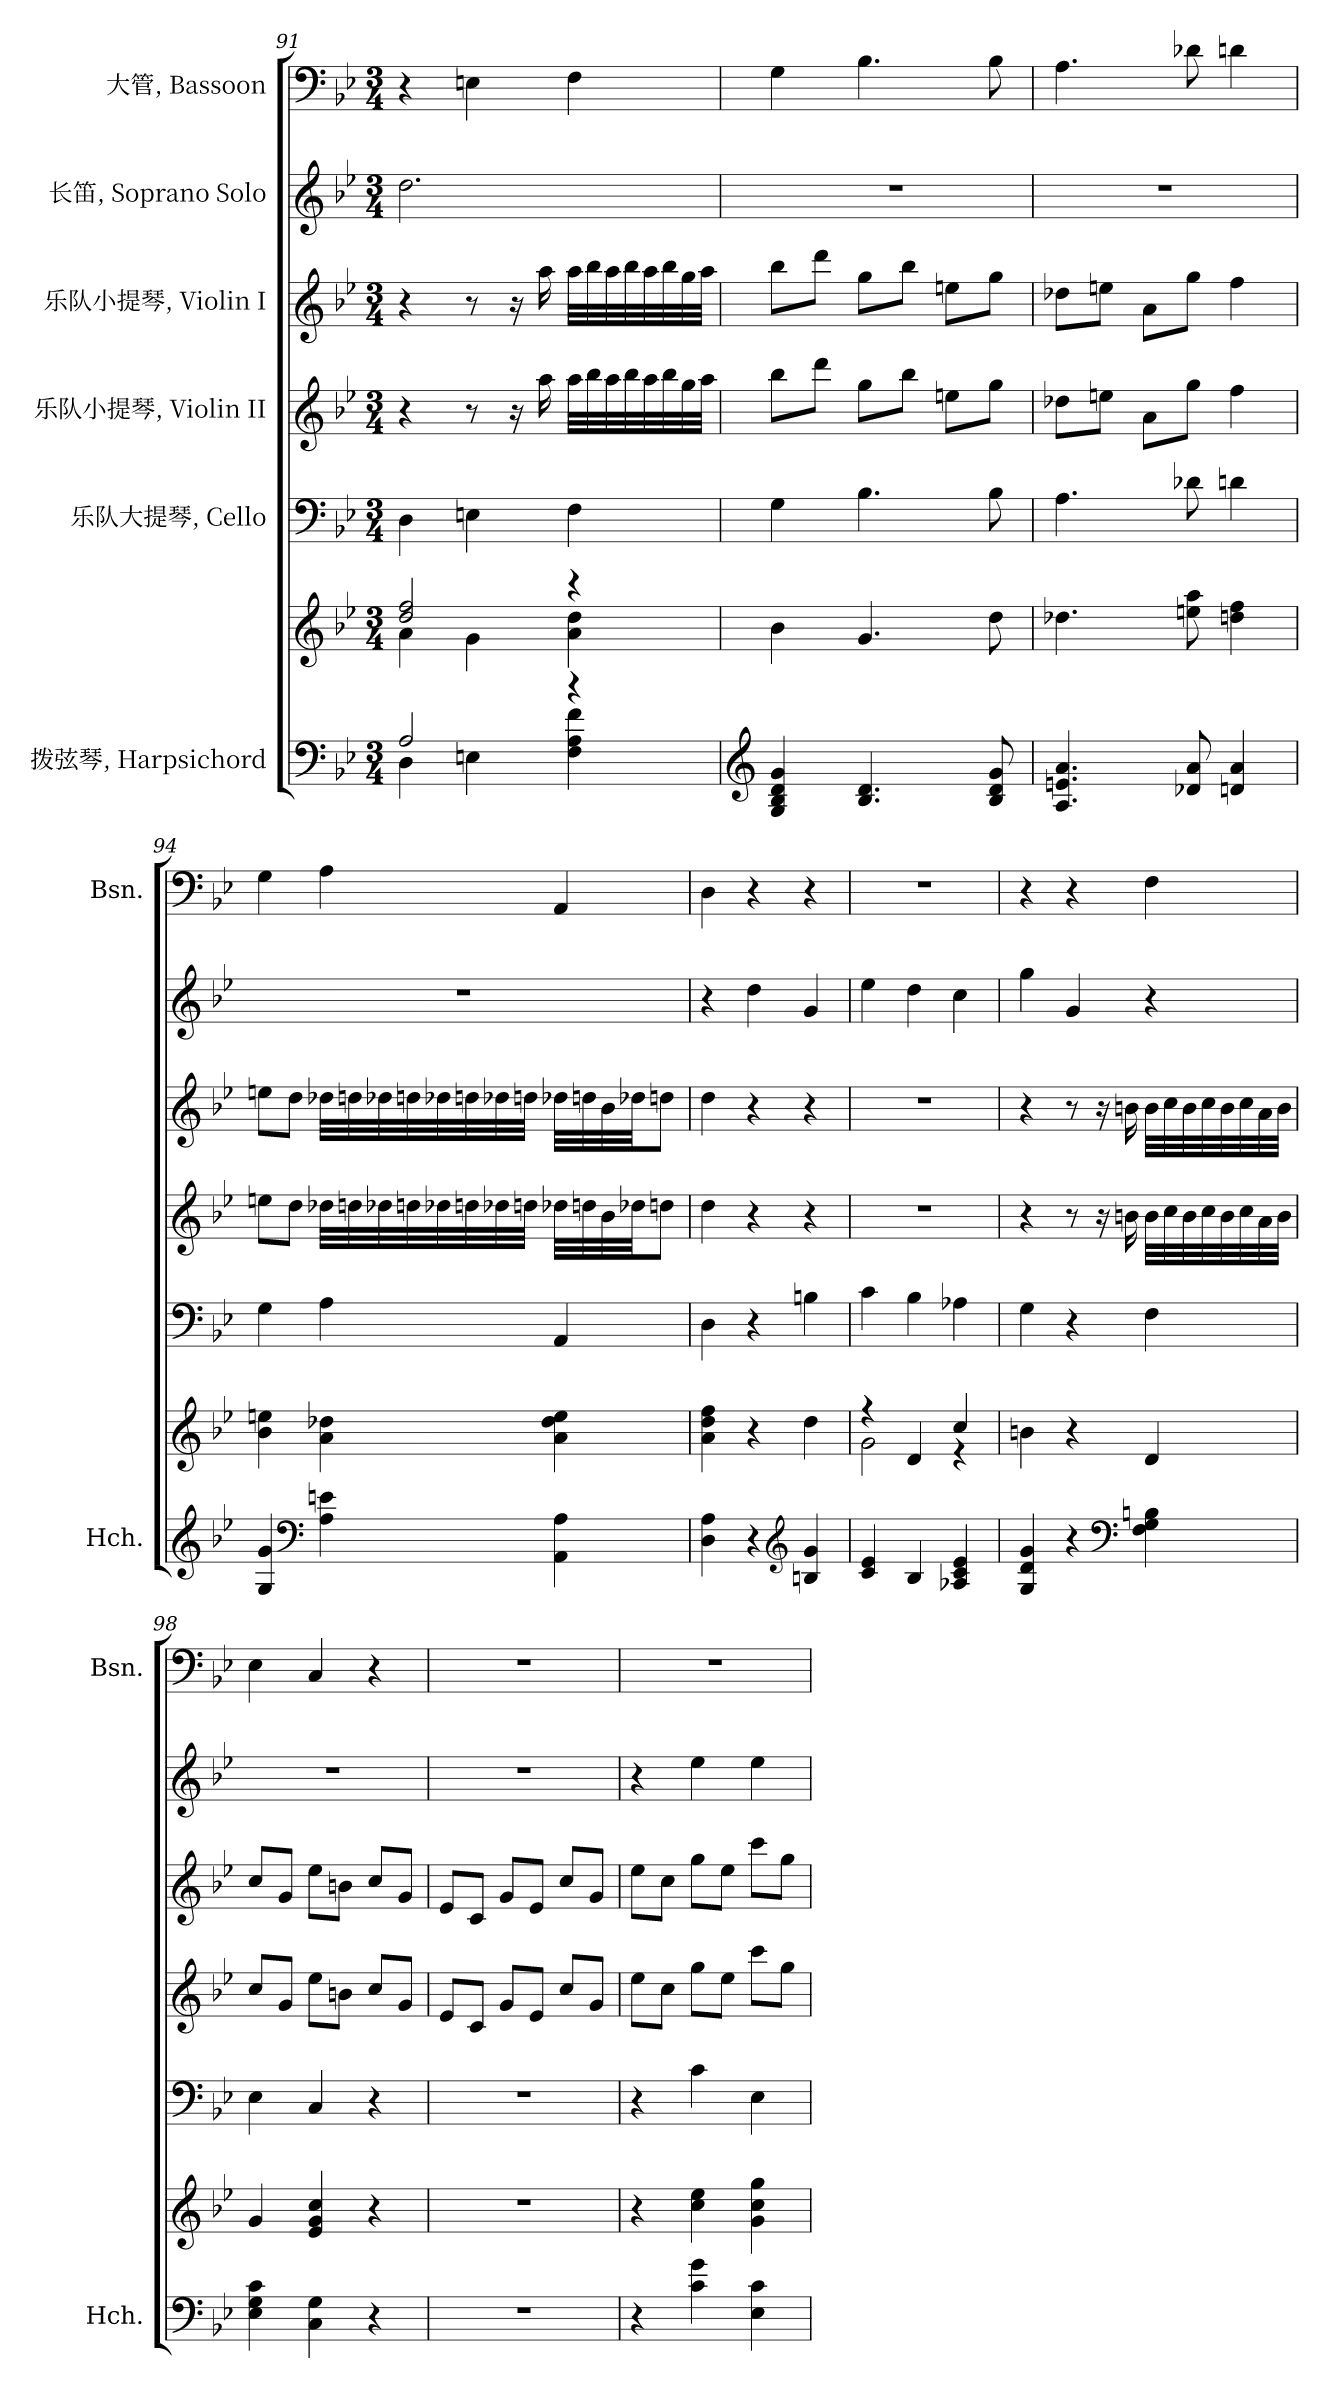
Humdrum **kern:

**kern	**kern	**kern	**kern	**kern	**kern	**kern
*part6	*part6	*part5	*part4	*part3	*part2	*part1
*staff7	*staff6	*staff5	*staff4	*staff3	*staff2	*staff1
*I"拨弦琴, Harpsichord	*	*I"乐队大提琴, Cello	*I"乐队小提琴, Violin II	*I"乐队小提琴, Violin I	*I"长笛, Soprano Solo	*I"大管, Bassoon
*I'Hch.	*	*	*	*	*	*I'Bsn.
!!LO:PB:g=z
*clefF4	*clefG2	*clefF4	*clefG2	*clefG2	*clefG2	*clefF4
*k[b-e-]	*k[b-e-]	*k[b-e-]	*k[b-e-]	*k[b-e-]	*k[b-e-]	*k[b-e-]
*M3/4	*M3/4	*M3/4	*M3/4	*M3/4	*M3/4	*M3/4
=91	=91	=91	=91	=91	=91	=91
*^	*^	*	*	*	*	*
2A/	4D\	2dd/ 2ff/	4a\	4D\	4r	4r	2.dd\	4r
.	4En\	.	4g\	4En\	8r	8r	.	4En\
.	.	.	.	.	16r	16r	.	.
.	.	.	.	.	16aa\	16aa\	.	.
4r	4F\ 4A\ 4f\	4r	4a\ 4dd\	4F\	32aa\LLL	32aa\LLL	.	4F\
.	.	.	.	.	32bb-\	32bb-\	.	.
.	.	.	.	.	32aa\	32aa\	.	.
.	.	.	.	.	32bb-\	32bb-\	.	.
.	.	.	.	.	32aa\	32aa\	.	.
.	.	.	.	.	32bb-\	32bb-\	.	.
.	.	.	.	.	32gg\	32gg\	.	.
.	.	.	.	.	32aa\JJJ	32aa\JJJ	.	.
*v	*v	*	*	*	*	*	*	*
*	*v	*v	*	*	*	*	*
=92	=92	=92	=92	=92	=92	=92
*clefG2	*	*	*	*	*	*
4G/ 4B-/ 4d/ 4g/	4b-\	4G\	8bb-\L	8bb-\L	2.r	4G\
.	.	.	8ddd\J	8ddd\J	.	.
4.B-/ 4.d/	4.g/	4.B-\	8gg\L	8gg\L	.	4.B-\
.	.	.	8bb-\J	8bb-\J	.	.
.	.	.	8een\L	8een\L	.	.
8B-/ 8d/ 8g/	8dd\	8B-\	8gg\J	8gg\J	.	8B-\
=93	=93	=93	=93	=93	=93	=93
4.A/ 4.en/ 4.a/	4.dd-X\	4.A\	8dd-X\L	8dd-X\L	2.r	4.A\
.	.	.	8een\J	8een\J	.	.
.	.	.	8a\L	8a\L	.	.
8d-X/ 8a/	8een\ 8aa\	8d-X\	8gg\J	8gg\J	.	8d-X\
4dn/ 4a/	4ddn\ 4ff\	4dn\	4ff\	4ff\	.	4dn\
!!LO:PB:g=z
=94	=94	=94	=94	=94	=94	=94
4G/ 4g/	4b-\ 4een\	4G\	8een\L	8een\L	2.r	4G\
.	.	.	8dd\J	8dd\J	.	.
*clefF4	*	*	*	*	*	*
4A\ 4en\	4a\ 4dd-X\	4A\	32dd-X\LLL	32dd-X\LLL	.	4A\
.	.	.	32ddn\	32ddn\	.	.
.	.	.	32dd-X\	32dd-X\	.	.
.	.	.	32ddn\	32ddn\	.	.
.	.	.	32dd-X\	32dd-X\	.	.
.	.	.	32ddn\	32ddn\	.	.
.	.	.	32dd-X\	32dd-X\	.	.
.	.	.	32ddn\JJJ	32ddn\JJJ	.	.
4AA\ 4A\	4a\ 4dd-\ 4ee\	4AA/	32dd-X\LLL	32dd-X\LLL	.	4AA/
.	.	.	32ddn\	32ddn\	.	.
.	.	.	32b-\	32b-\	.	.
.	.	.	32dd-X\JJ	32dd-X\JJ	.	.
.	.	.	8ddn\J	8ddn\J	.	.
=95	=95	=95	=95	=95	=95	=95
4D\ 4A\	4a\ 4dd\ 4ff\	4D\	4dd\	4dd\	4r	4D\
4r	4r	4r	4r	4r	4dd\	4r
*clefG2	*	*	*	*	*	*
4Bn/ 4g/	4dd\	4Bn\	4r	4r	4g/	4r
=96	=96	=96	=96	=96	=96	=96
*	*^	*	*	*	*	*
4c/ 4e-/	4r	2g\	4c\	2.r	2.r	4ee-\	2.r
4B-/	4d/	.	4B-\	.	.	4dd\	.
4A-X/ 4c/ 4e-/	4cc/	4r	4A-X\	.	.	4cc\	.
*	*v	*v	*	*	*	*	*
!!LO:PB:g=z
=97	=97	=97	=97	=97	=97	=97
4G/ 4d/ 4g/	4bn\	4G\	4r	4r	4gg\	4r
4r	4r	4r	8r	8r	4g/	4r
.	.	.	16r	16r	.	.
.	.	.	16bn\	16bn\	.	.
*clefF4	*	*	*	*	*	*
4F\ 4G\ 4Bn\	4d/	4F\	32b\LLL	32b\LLL	4r	4F\
.	.	.	32cc\	32cc\	.	.
.	.	.	32b\	32b\	.	.
.	.	.	32cc\	32cc\	.	.
.	.	.	32b\	32b\	.	.
.	.	.	32cc\	32cc\	.	.
.	.	.	32a\	32a\	.	.
.	.	.	32b\JJJ	32b\JJJ	.	.
=98	=98	=98	=98	=98	=98	=98
4E-\ 4G\ 4c\	4g/	4E-\	8cc/L	8cc/L	2.r	4E-\
.	.	.	8g/J	8g/J	.	.
4C\ 4G\	4e-/ 4g/ 4cc/	4C/	8ee-\L	8ee-\L	.	4C/
.	.	.	8bn\J	8bn\J	.	.
4r	4r	4r	8cc/L	8cc/L	.	4r
.	.	.	8g/J	8g/J	.	.
=99	=99	=99	=99	=99	=99	=99
2.r	2.r	2.r	8e-/L	8e-/L	2.r	2.r
.	.	.	8c/J	8c/J	.	.
.	.	.	8g/L	8g/L	.	.
.	.	.	8e-/J	8e-/J	.	.
.	.	.	8cc/L	8cc/L	.	.
.	.	.	8g/J	8g/J	.	.
=100	=100	=100	=100	=100	=100	=100
4r	4r	4r	8ee-\L	8ee-\L	4r	2.r
.	.	.	8cc\J	8cc\J	.	.
4c\ 4g\	4cc\ 4ee-\	4c\	8gg\L	8gg\L	4ee-\	.
.	.	.	8ee-\J	8ee-\J	.	.
4E-\ 4c\	4g\ 4cc\ 4gg\	4E-\	8ccc\L	8ccc\L	4ee-\	.
.	.	.	8gg\J	8gg\J	.	.
=	=	=	=	=	=	=
*-	*-	*-	*-	*-	*-	*-
